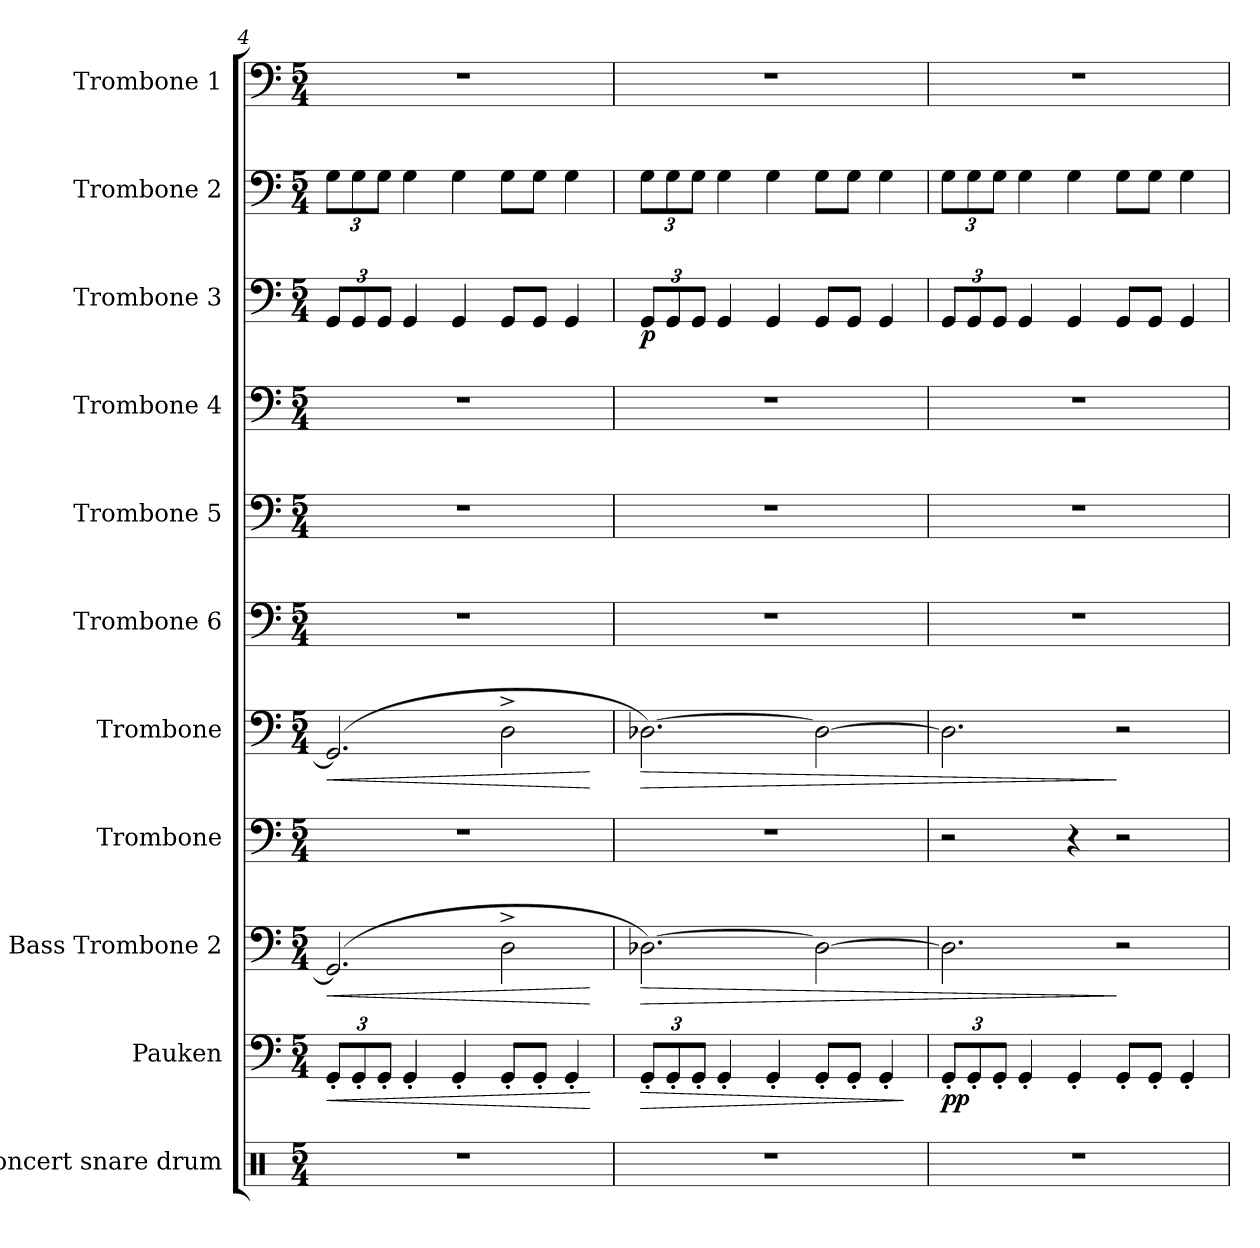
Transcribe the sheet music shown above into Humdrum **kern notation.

**kern	**kern	**dynam	**kern	**dynam	**kern	**kern	**dynam	**kern	**kern	**kern	**kern	**dynam	**kern	**kern
*part11	*part10	*part10	*part9	*part9	*part8	*part7	*part7	*part6	*part5	*part4	*part3	*part3	*part2	*part1
*staff11	*staff10	*staff10	*staff9	*staff9	*staff8	*staff7	*staff7	*staff6	*staff5	*staff4	*staff3	*staff3	*staff2	*staff1
*I"Concert snare drum	*I"Pauken	*	*I"Bass Trombone 2	*	*I"Trombone	*I"Trombone	*	*I"Trombone 6	*I"Trombone 5	*I"Trombone 4	*I"Trombone 3	*	*I"Trombone 2	*I"Trombone 1
*I'Con. sn.	*I'Pauk.	*	*I'Bass Tbn. 2	*	*	*I'Tbn. 7	*	*I'Tbn. 6	*I'Tbn. 5	*I'Tbn. 4	*I'Tbn. 3	*	*I'Tbn. 2	*I'Tbn. 1
*clefX	*clefF4	*	*clefF4	*	*clefF4	*clefF4	*	*clefF4	*clefF4	*clefF4	*clefF4	*	*clefF4	*clefF4
*k[]	*k[]	*	*k[]	*	*k[]	*k[]	*	*k[]	*k[]	*k[]	*k[]	*	*k[]	*k[]
*M5/4	*M5/4	*	*M5/4	*	*M5/4	*M5/4	*	*M5/4	*M5/4	*M5/4	*M5/4	*	*M5/4	*M5/4
=4	=4	=4	=4	=4	=4	=4	=4	=4	=4	=4	=4	=4	=4	=4
!	!	!LO:HP:b	!	!LO:HP:b	!	!	!LO:HP:b	!	!	!	!	!	!	!
*	*	*	*	*	*	*	*	*	*	*	*Xbrackettup	*	*Xbrackettup	*
4%5r	12GG'/L	<	(>2.GG/]	<	4%5r	(>2.GG/]	<	4%5r	4%5r	4%5r	12GG/L	.	12G\L	4%5r
.	12GG'/	.	.	.	.	.	.	.	.	.	12GG/	.	12G\	.
.	12GG'/J	.	.	.	.	.	.	.	.	.	12GG/J	.	12G\J	.
.	4GG'/	.	.	.	.	.	.	.	.	.	4GG/	.	4G\	.
.	4GG'/	.	.	.	.	.	.	.	.	.	4GG/	.	4G\	.
.	8GG'/L	.	2D^\	.	.	2D^\	.	.	.	.	8GG/L	.	8G\L	.
.	8GG'/J	.	.	.	.	.	.	.	.	.	8GG/J	.	8G\J	.
.	4GG'/	.	.	.	.	.	.	.	.	.	4GG/	.	4G\	.
.	.	[	.	[	.	.	[	.	.	.	.	.	.	.
!!LO:PB:g=z
=5	=5	=5	=5	=5	=5	=5	=5	=5	=5	=5	=5	=5	=5	=5
!	!	!LO:HP:b	!	!LO:HP:b	!	!	!LO:HP:b	!	!	!	!	!LO:DY:b	!	!
4%5r	12GG'/L	>	[2.D-X\)	>	4%5r	[2.D-X\)	>	4%5r	4%5r	4%5r	12GG/L	p	12G\L	4%5r
.	12GG'/	.	.	.	.	.	.	.	.	.	12GG/	.	12G\	.
.	12GG'/J	.	.	.	.	.	.	.	.	.	12GG/J	.	12G\J	.
.	4GG'/	.	.	.	.	.	.	.	.	.	4GG/	.	4G\	.
.	4GG'/	.	.	.	.	.	.	.	.	.	4GG/	.	4G\	.
.	8GG'/L	.	2D-\_	.	.	2D-\_	.	.	.	.	8GG/L	.	8G\L	.
.	8GG'/J	.	.	.	.	.	.	.	.	.	8GG/J	.	8G\J	.
.	4GG'/	.	.	.	.	.	.	.	.	.	4GG/	.	4G\	.
.	.	]	.	.	.	.	.	.	.	.	.	.	.	.
=6	=6	=6	=6	=6	=6	=6	=6	=6	=6	=6	=6	=6	=6	=6
!	!	!LO:DY:b	!	!	!	!	!	!	!	!	!	!	!	!
4%5r	12GG'/L	pp	2.D-\]	.	2r	2.D-\]	.	4%5r	4%5r	4%5r	12GG/L	.	12G\L	4%5r
.	12GG'/	.	.	.	.	.	.	.	.	.	12GG/	.	12G\	.
.	12GG'/J	.	.	.	.	.	.	.	.	.	12GG/J	.	12G\J	.
.	4GG'/	.	.	.	.	.	.	.	.	.	4GG/	.	4G\	.
.	4GG'/	.	.	.	4r	.	.	.	.	.	4GG/	.	4G\	.
.	8GG'/L	.	2r	]	2r	2r	]	.	.	.	8GG/L	.	8G\L	.
.	8GG'/J	.	.	.	.	.	.	.	.	.	8GG/J	.	8G\J	.
.	4GG'/	.	.	.	.	.	.	.	.	.	4GG/	.	4G\	.
=	=	=	=	=	=	=	=	=	=	=	=	=	=	=
*-	*-	*-	*-	*-	*-	*-	*-	*-	*-	*-	*-	*-	*-	*-
